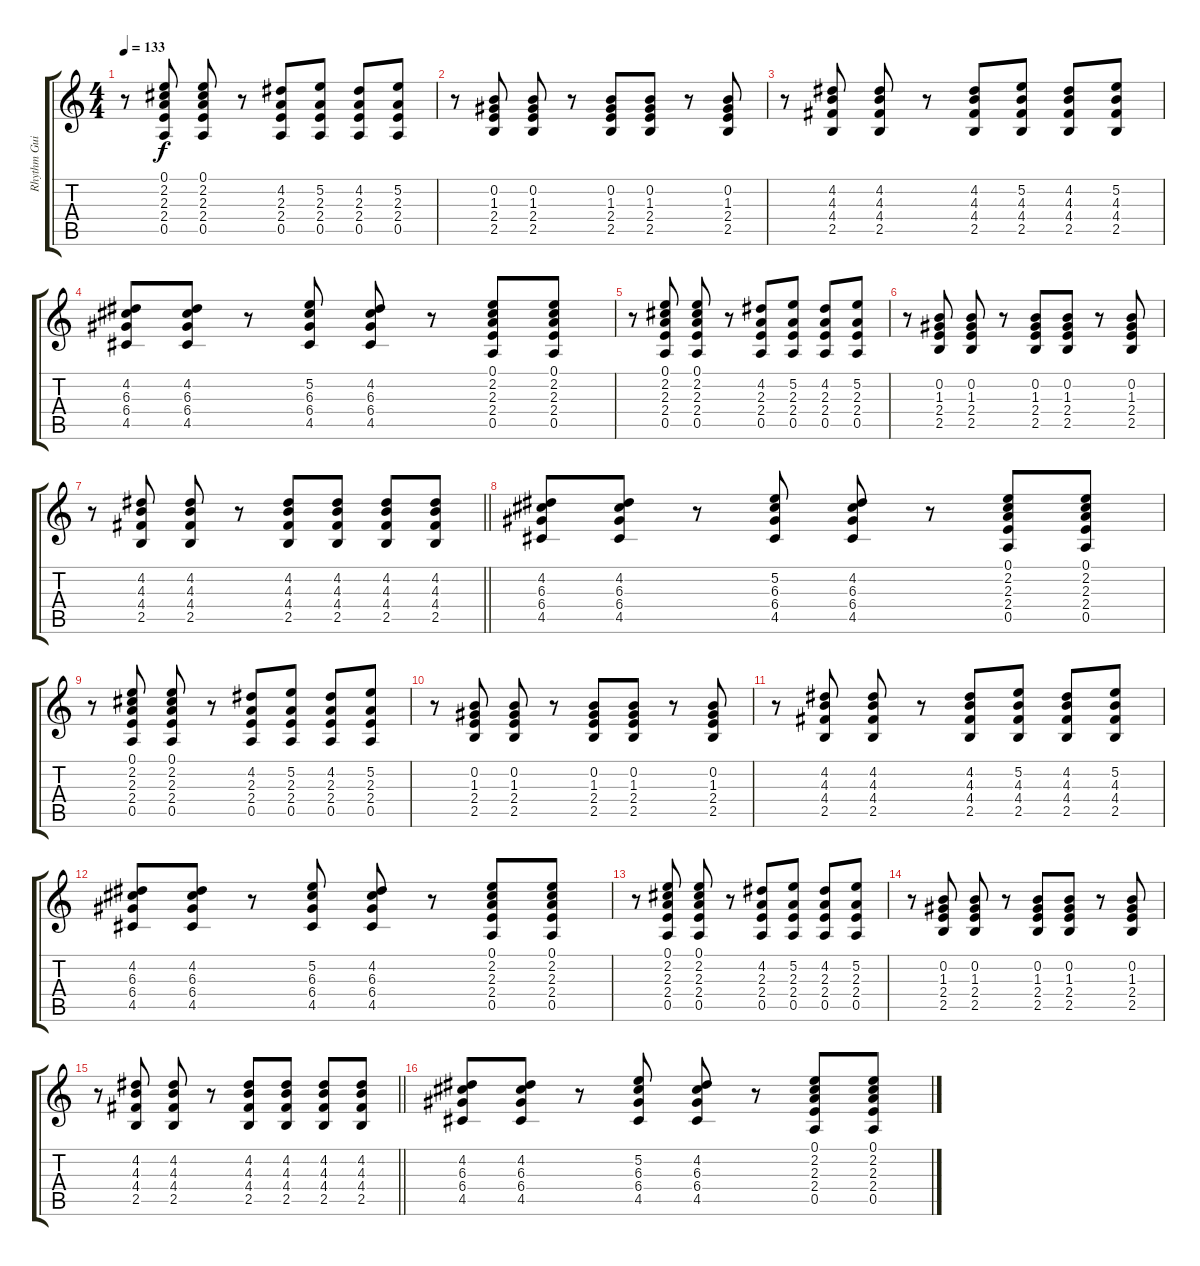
\track ("Rhythm Guitar" "Rhythm Gui") {instrument acousticguitarsteel}
\staff {score tabs}
\tuning (E4 B3 G3 D3 A2 E2) {hide}
\ts (4 4)
\tempo 133
\clef g2
\ks c
r.8{dy f} (0.1 2.2 2.3 2.4 0.5).8 (0.1 2.2 2.3 2.4 0.5).8 r.8 (4.2 2.3 2.4 0.5).8 (5.2 2.3 2.4 0.5).8 (4.2 2.3 2.4 0.5).8 (5.2 2.3 2.4 0.5).8 |
r.8 (0.2 1.3 2.4 2.5).8 (0.2 1.3 2.4 2.5).8 r.8 (0.2 1.3 2.4 2.5).8 (0.2 1.3 2.4 2.5).8 r.8 (0.2 1.3 2.4 2.5).8 |
r.8 (4.2 4.3 4.4 2.5).8 (4.2 4.3 4.4 2.5).8 r.8 (4.2 4.3 4.4 2.5).8 (5.2 4.3 4.4 2.5).8 (4.2 4.3 4.4 2.5).8 (5.2 4.3 4.4 2.5).8 |
(4.2 6.3 6.4 4.5).8 (4.2 6.3 6.4 4.5).8 r.8 (5.2 6.3 6.4 4.5).8 (4.2 6.3 6.4 4.5).8 r.8 (0.1 2.2 2.3 2.4 0.5).8 (0.1 2.2 2.3 2.4 0.5).8 |
r.8 (0.1 2.2 2.3 2.4 0.5).8 (0.1 2.2 2.3 2.4 0.5).8 r.8 (4.2 2.3 2.4 0.5).8 (5.2 2.3 2.4 0.5).8 (4.2 2.3 2.4 0.5).8 (5.2 2.3 2.4 0.5).8 |
r.8 (0.2 1.3 2.4 2.5).8 (0.2 1.3 2.4 2.5).8 r.8 (0.2 1.3 2.4 2.5).8 (0.2 1.3 2.4 2.5).8 r.8 (0.2 1.3 2.4 2.5).8 |
\barLineRight lightlight
r.8 (4.2 4.3 4.4 2.5).8 (4.2 4.3 4.4 2.5).8 r.8 (4.2 4.3 4.4 2.5).8 (4.2 4.3 4.4 2.5).8 (4.2 4.3 4.4 2.5).8 (4.2 4.3 4.4 2.5).8 |
(4.2 6.3 6.4 4.5).8 (4.2 6.3 6.4 4.5).8 r.8 (5.2 6.3 6.4 4.5).8 (4.2 6.3 6.4 4.5).8 r.8 (0.1 2.2 2.3 2.4 0.5).8 (0.1 2.2 2.3 2.4 0.5).8 |
r.8 (0.1 2.2 2.3 2.4 0.5).8 (0.1 2.2 2.3 2.4 0.5).8 r.8 (4.2 2.3 2.4 0.5).8 (5.2 2.3 2.4 0.5).8 (4.2 2.3 2.4 0.5).8 (5.2 2.3 2.4 0.5).8 |
r.8 (0.2 1.3 2.4 2.5).8 (0.2 1.3 2.4 2.5).8 r.8 (0.2 1.3 2.4 2.5).8 (0.2 1.3 2.4 2.5).8 r.8 (0.2 1.3 2.4 2.5).8 |
r.8 (4.2 4.3 4.4 2.5).8 (4.2 4.3 4.4 2.5).8 r.8 (4.2 4.3 4.4 2.5).8 (5.2 4.3 4.4 2.5).8 (4.2 4.3 4.4 2.5).8 (5.2 4.3 4.4 2.5).8 |
(4.2 6.3 6.4 4.5).8 (4.2 6.3 6.4 4.5).8 r.8 (5.2 6.3 6.4 4.5).8 (4.2 6.3 6.4 4.5).8 r.8 (0.1 2.2 2.3 2.4 0.5).8 (0.1 2.2 2.3 2.4 0.5).8 |
r.8 (0.1 2.2 2.3 2.4 0.5).8 (0.1 2.2 2.3 2.4 0.5).8 r.8 (4.2 2.3 2.4 0.5).8 (5.2 2.3 2.4 0.5).8 (4.2 2.3 2.4 0.5).8 (5.2 2.3 2.4 0.5).8 |
r.8 (0.2 1.3 2.4 2.5).8 (0.2 1.3 2.4 2.5).8 r.8 (0.2 1.3 2.4 2.5).8 (0.2 1.3 2.4 2.5).8 r.8 (0.2 1.3 2.4 2.5).8 |
\barLineRight lightlight
r.8 (4.2 4.3 4.4 2.5).8 (4.2 4.3 4.4 2.5).8 r.8 (4.2 4.3 4.4 2.5).8 (4.2 4.3 4.4 2.5).8 (4.2 4.3 4.4 2.5).8 (4.2 4.3 4.4 2.5).8 |
(4.2 6.3 6.4 4.5).8 (4.2 6.3 6.4 4.5).8 r.8 (5.2 6.3 6.4 4.5).8 (4.2 6.3 6.4 4.5).8 r.8 (0.1 2.2 2.3 2.4 0.5).8 (0.1 2.2 2.3 2.4 0.5).8
